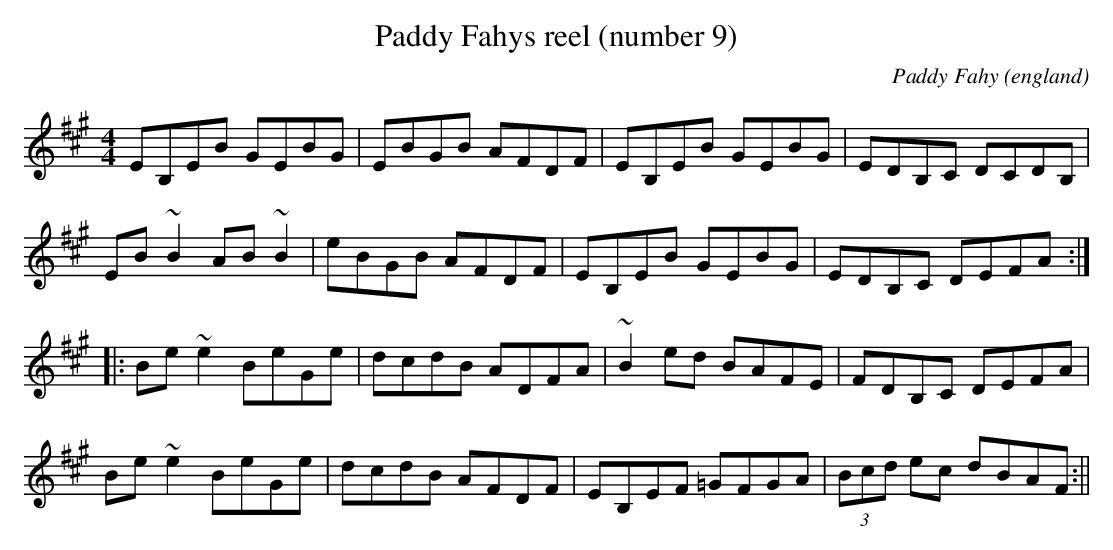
X:1
T:Paddy Fahys reel (number 9)
O:england
M:4/4
L:1/8
C:Paddy Fahy
K:A
EB,EB GEBG | EBGB AFDF | EB,EB GEBG | EDB,C DCDB, |
EB~B2 AB~B2 | eBGB AFDF | EB,EB GEBG | EDB,C DEFA :||:
Be~e2 BeGe | dcdB ADFA | ~B2ed BAFE | FDB,C DEFA |
Be~e2 BeGe | dcdB AFDF | EB,EF =GFGA | (3Bcd ec dBAF :||
